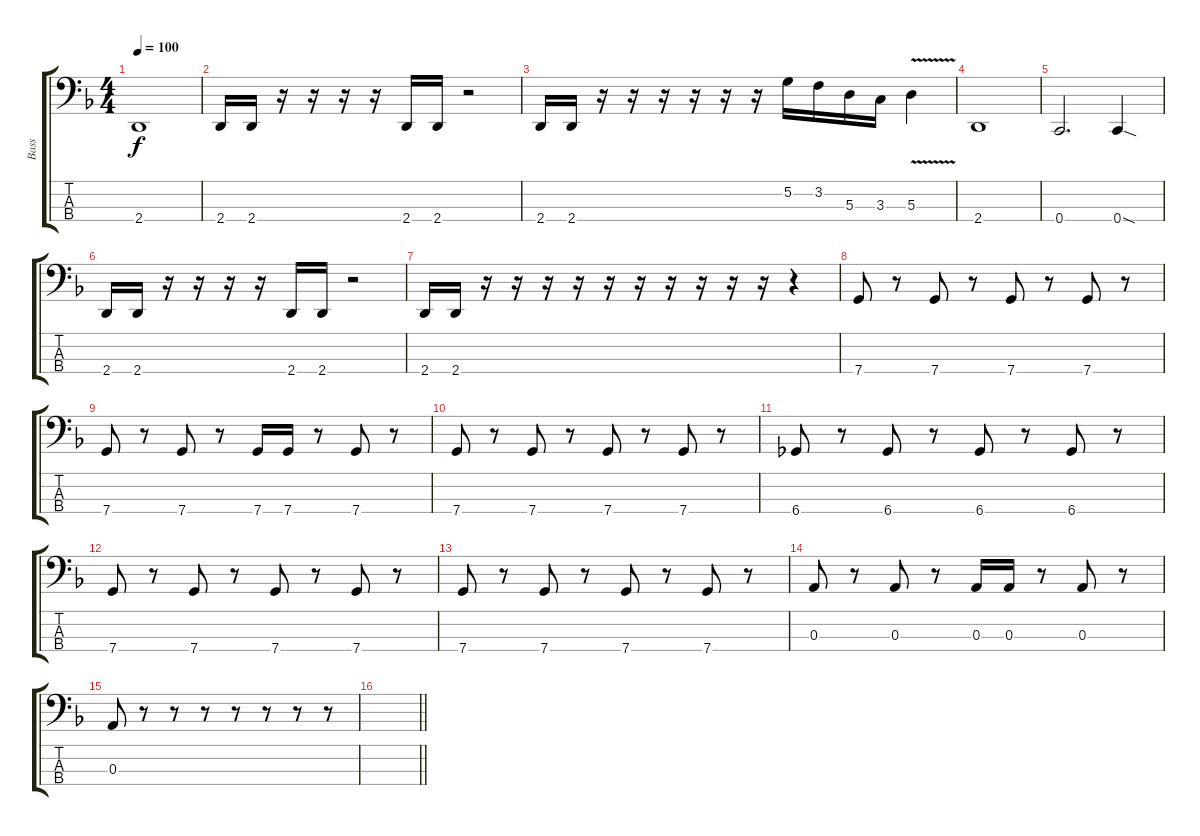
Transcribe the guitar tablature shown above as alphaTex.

\track ("Bass" "Bass") {instrument electricbassfinger}
\staff {score tabs}
\tuning (G2 D2 A1 C1) {hide}
\ts (4 4)
\tempo 100
\clef f4
\ks dminor
2.4{t}.1{dy f} |
2.4.16 2.4.16 r.16 r.16 r.16 r.16 2.4.16 2.4.16 r.2 |
2.4.16 2.4.16 r.16 r.16 r.16 r.16 r.16 r.16 5.2.16 3.2.16 5.3.16 3.3.16 5.3{v}.4 |
2.4.1 |
0.4.2{d} 0.4{sod}.4 |
2.4.16 2.4.16 r.16 r.16 r.16 r.16 2.4.16 2.4.16 r.2 |
2.4.16 2.4.16 r.16 r.16 r.16 r.16 r.16 r.16 r.16 r.16 r.16 r.16 r.4 |
7.4.8 r.8 7.4.8 r.8 7.4.8 r.8 7.4.8 r.8 |
7.4.8 r.8 7.4.8 r.8 7.4.16 7.4.16 r.8 7.4.8 r.8 |
7.4.8 r.8 7.4.8 r.8 7.4.8 r.8 7.4.8 r.8 |
6.4.8 r.8 6.4.8 r.8 6.4.8 r.8 6.4.8 r.8 |
7.4.8 r.8 7.4.8 r.8 7.4.8 r.8 7.4.8 r.8 |
7.4.8 r.8 7.4.8 r.8 7.4.8 r.8 7.4.8 r.8 |
0.3.8 r.8 0.3.8 r.8 0.3.16 0.3.16 r.8 0.3.8 r.8 |
0.3.8 r.8 r.8 r.8 r.8 r.8 r.8 r.8 |
\barLineRight lightlight
